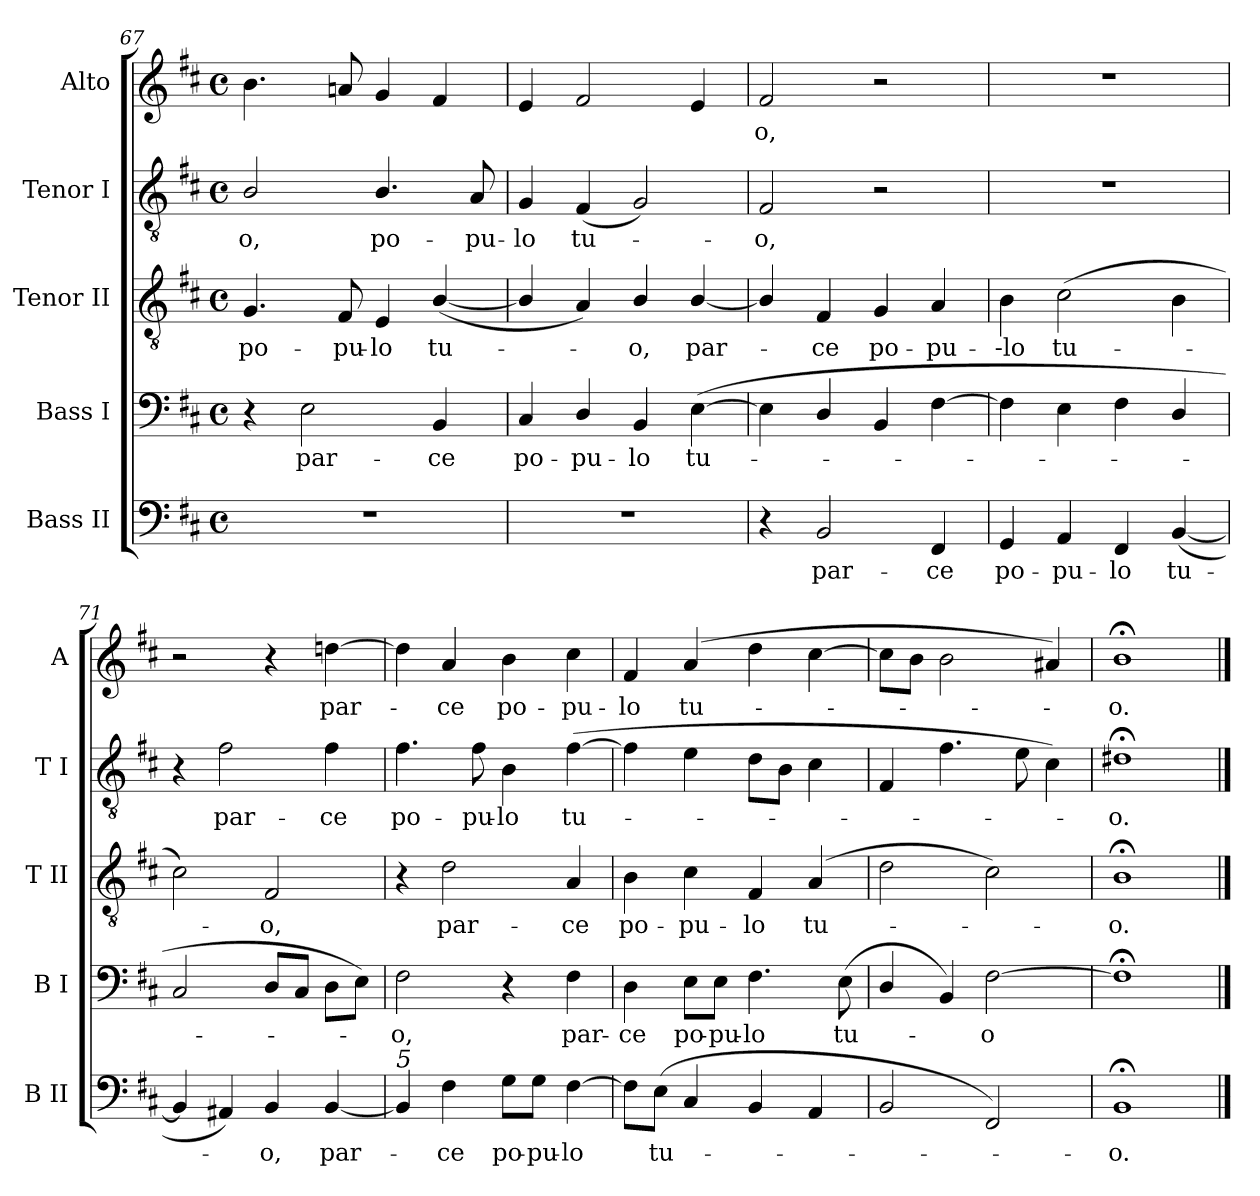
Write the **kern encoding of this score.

**kern	**text	**kern	**text	**kern	**text	**kern	**text	**kern	**text
*part5	*part5	*part4	*part4	*part3	*part3	*part2	*part2	*part1	*part1
*staff5	*staff5	*staff4	*staff4	*staff3	*staff3	*staff2	*staff2	*staff1	*staff1
*I"Bass II	*	*I"Bass I	*	*I"Tenor II	*	*I"Tenor I	*	*I"Alto	*
*I'B II	*	*I'B I	*	*I'T II	*	*I'T I	*	*I'A	*
*clefF4	*	*clefF4	*	*clefGv2	*	*clefGv2	*	*clefG2	*
*k[f#c#]	*	*k[f#c#]	*	*k[f#c#]	*	*k[f#c#]	*	*k[f#c#]	*
*D:	*	*D:	*	*D:	*	*D:	*	*D:	*
*M4/4	*	*M4/4	*	*M4/4	*	*M4/4	*	*M4/4	*
*met(c)	*	*met(c)	*	*met(c)	*	*met(c)	*	*met(c)	*
=67	=67	=67	=67	=67	=67	=67	=67	=67	=67
!	!	!	!	!	!LO:LY:b	!	!LO:LY:b	!	!
1r	.	4r	.	4.G/	po-	2B/	o,	4.b\	.
!	!	!	!LO:LY:b	!	!	!	!	!	!
.	.	2E\	par-	.	.	.	.	.	.
!	!	!	!	!	!LO:LY:b	!	!	!	!
.	.	.	.	8F#/	-pu-	.	.	8ani/	.
!	!	!	!	!	!LO:LY:b	!	!LO:LY:b	!	!
.	.	.	.	4E/	-lo	4.B/	po-	4g/	.
!	!	!	!LO:LY:b	!	!LO:LY:b	!	!	!	!
.	.	4BB/	-ce	(<[4B/	tu-	.	.	4f#/	.
!	!	!	!	!	!	!	!LO:LY:b	!	!
.	.	.	.	.	.	8A/	-pu-	.	.
=68	=68	=68	=68	=68	=68	=68	=68	=68	=68
!	!	!	!LO:LY:b	!	!	!	!LO:LY:b	!	!
1r	.	4C#/	po-	4B/]	.	4G/	-lo	4e/	.
!	!	!	!LO:LY:b	!	!	!	!LO:LY:b	!	!
.	.	4D/	-pu-	4A/)	.	(<4F#/	tu-	2f#/	.
!	!	!	!LO:LY:b	!	!LO:LY:b	!	!	!	!
.	.	4BB/	-lo	4B/	o,	2G/)	.	.	.
!	!	!	!LO:LY:b	!	!LO:LY:b	!	!	!	!
.	.	(>[4E\	tu-	[4B/	par-	.	.	4e/	.
=69	=69	=69	=69	=69	=69	=69	=69	=69	=69
!	!	!	!	!	!	!	!LO:LY:b	!	!LO:LY:b
4r	.	4E\]	.	4B/]	.	2F#/	o,	2f#/	o,
!	!LO:LY:b	!	!	!	!LO:LY:b	!	!	!	!
2BB/	par-	4D/	.	4F#/	ce	.	.	.	.
!	!	!	!	!	!LO:LY:b	!	!	!	!
.	.	4BB/	.	4G/	po-	2r	.	2r	.
!	!LO:LY:b	!	!	!	!LO:LY:b	!	!	!	!
4FF#/	-ce	[4F#\	.	4A/	-pu-	.	.	.	.
!!LO:PB:g=z
=70	=70	=70	=70	=70	=70	=70	=70	=70	=70
!	!LO:LY:b	!	!	!	!LO:LY:b	!	!	!	!
4GG/	po-	4F#\]	.	4B\	--lo	1r	.	1r	.
!	!LO:LY:b	!	!	!	!LO:LY:b	!	!	!	!
4AA/	-pu-	4E\	.	(>2c#\	tu-	.	.	.	.
!	!LO:LY:b	!	!	!	!	!	!	!	!
4FF#/	-lo	4F#\	.	.	.	.	.	.	.
!	!LO:LY:b	!	!	!	!	!	!	!	!
(<[4BB/	tu-	4D/	.	4B\	.	.	.	.	.
=71	=71	=71	=71	=71	=71	=71	=71	=71	=71
4BB/]	.	2C#/	.	2c#\)	.	4r	.	2r	.
!	!	!	!	!	!	!	!LO:LY:b	!	!
4AA#X/)	.	.	.	.	.	2f#\	par-	.	.
!	!LO:LY:b	!	!	!	!LO:LY:b	!	!	!	!
4BB/	o,	8D/L	.	2F#/	o,	.	.	4r	.
.	.	8C#/J	.	.	.	.	.	.	.
!	!LO:LY:b	!	!	!	!	!	!LO:LY:b	!	!LO:LY:b
[4BB/	par-	8D\L	.	.	.	4f#\	-ce	[4ddni\	par-
.	.	8E\J)	.	.	.	.	.	.	.
=72	=72	=72	=72	=72	=72	=72	=72	=72	=72
!LO:TX:a:i:t=5	!	!	!	!	!	!	!	!	!
!	!	!	!LO:LY:b	!	!	!	!LO:LY:b	!	!
4BB/]	.	2F#\	o,	4r	.	4.f#\	po-	4dd\]	.
!	!LO:LY:b	!	!	!	!LO:LY:b	!	!	!	!LO:LY:b
4F#\	ce	.	.	2d\	par-	.	.	4a/	ce
!	!	!	!	!	!	!	!LO:LY:b	!	!
.	.	.	.	.	.	8f#\	-pu-	.	.
!	!LO:LY:b	!	!	!	!	!	!LO:LY:b	!	!LO:LY:b
8G\L	po-	4r	.	.	.	4B\	-lo	4b\	po-
!	!LO:LY:b	!	!	!	!	!	!	!	!
8G\J	-pu-	.	.	.	.	.	.	.	.
!	!LO:LY:b	!	!LO:LY:b	!	!LO:LY:b	!	!LO:LY:b	!	!LO:LY:b
[4F#\	-lo	4F#\	par-	4A/	-ce	(>[4f#\	tu-	4cc#\	-pu-
=73	=73	=73	=73	=73	=73	=73	=73	=73	=73
*	*	*	*	*	*	*	*	*MM94	*
!	!	!	!LO:LY:b	!	!LO:LY:b	!	!	!	!LO:LY:b
8F#\L]	.	4D\	-ce	4B\	po-	4f#\]	.	4f#/	-lo
!	!LO:LY:b	!	!	!	!	!	!	!	!
(<8E\J	tu-	.	.	.	.	.	.	.	.
*	*	*	*	*	*	*	*	*MM92	*
!	!	!	!LO:LY:b	!	!LO:LY:b	!	!	!	!LO:LY:b
4C#/	.	8E\L	po-	4c#\	-pu-	4e\	.	(>4a/	tu-
!	!	!	!LO:LY:b	!	!	!	!	!	!
.	.	8E\J	-pu-	.	.	.	.	.	.
*	*	*	*	*	*	*	*	*MM90	*
!	!	!	!LO:LY:b	!	!LO:LY:b	!	!	!	!
4BB/	.	4.F#\	-lo	4F#/	-lo	8d\L	.	4dd\	.
.	.	.	.	.	.	8B\J	.	.	.
*	*	*	*	*	*	*	*	*MM88	*
!	!	!	!	!	!LO:LY:b	!	!	!	!
4AA/	.	.	.	(>4A/	tu-	4c#\	.	[4cc#\	.
!	!	!	!LO:LY:b	!	!	!	!	!	!
.	.	(<8E\	tu-	.	.	.	.	.	.
=74	=74	=74	=74	=74	=74	=74	=74	=74	=74
*	*	*	*	*	*	*	*	*MM87	*
2BB/	.	4D/	.	2d\	.	4F#/	.	8cc#\L]	.
*	*	*	*	*	*	*	*	*MM86	*
.	.	.	.	.	.	.	.	8b\J	.
*	*	*	*	*	*	*	*	*MM83	*
.	.	4BB/)	.	.	.	4.f#\	.	2b\	.
!	!	!	!LO:LY:b	!	!	!	!	!	!
2FF#/)	.	[2F#\	o	2c#\)	.	.	.	.	.
.	.	.	.	.	.	8e\	.	.	.
*	*	*	*	*	*	*	*	*MM80	*
.	.	.	.	.	.	4c#\)	.	4a#X/)	.
=75	=75	=75	=75	=75	=75	=75	=75	=75	=75
*	*	*	*	*	*	*	*	*MM80	*
!	!LO:LY:b	!	!	!	!LO:LY:b	!	!LO:LY:b	!	!LO:LY:b
1BB;<	o.	1F#;<]	.	1B;<	o.	1d#X;<	o.	1b;<	o.
==	==	==	==	==	==	==	==	==	==
*-	*-	*-	*-	*-	*-	*-	*-	*-	*-
